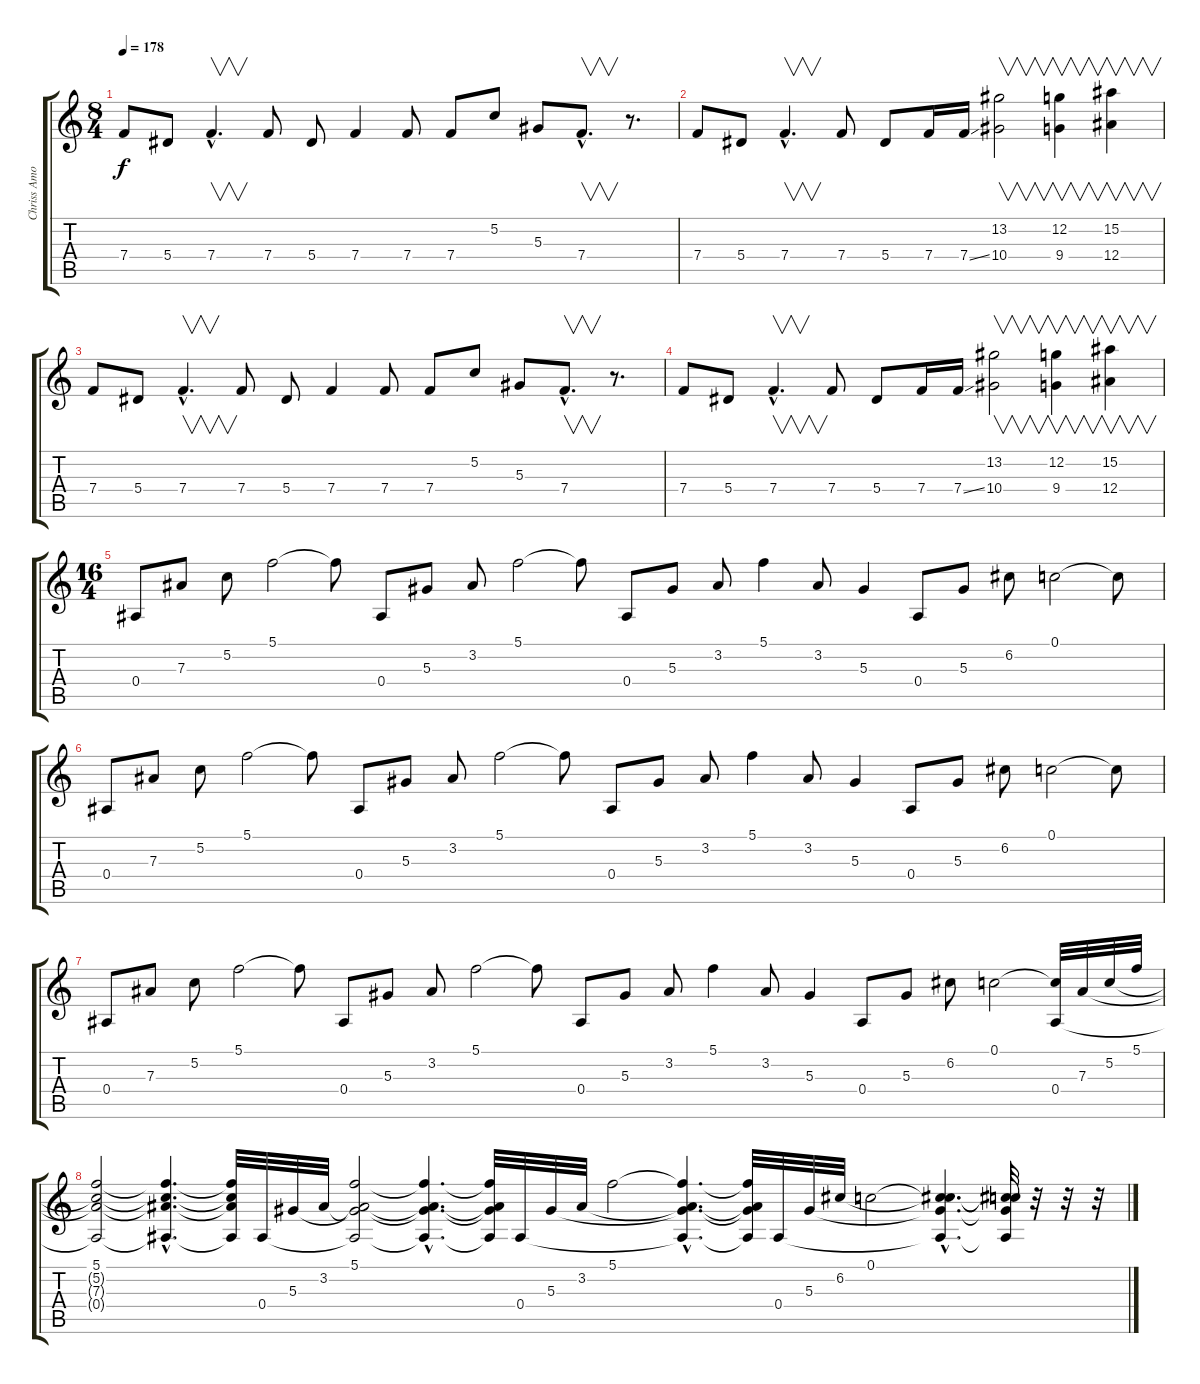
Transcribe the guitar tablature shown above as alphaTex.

\track ("Chriss Amott" "Chriss Amo") {instrument distortionguitar}
\staff {score tabs}
\tuning (C4 G3 Eb3 Bb2 F2 C2) {hide}
\ts (8 4)
\tempo 178
\clef g2
\ks c
7.4.8{dy f} 5.4.8 7.4{hac}.4{v d} 7.4.8 5.4.8 7.4.4 7.4.8 7.4.8 5.2.8 5.3.8 7.4{hac}.8{v d} r.8{d} |
7.4.8 5.4.8 7.4{hac}.4{v d} 7.4.8 5.4.8 7.4.16 7.4{ss}.16 (13.2 10.4).2{v} (12.2 9.4).4{v} (15.2 12.4).4{v} |
7.4.8 5.4.8 7.4{hac}.4{v d} 7.4.8 5.4.8 7.4.4 7.4.8 7.4.8 5.2.8 5.3.8 7.4{hac}.8{v d} r.8{d} |
7.4.8 5.4.8 7.4{hac}.4{v d} 7.4.8 5.4.8 7.4.16 7.4{ss}.16 (13.2 10.4).2{v} (12.2 9.4).4{v} (15.2 12.4).4{v} |
\ts (16 4)
0.4.8{instrument electricguitarclean} 7.3.8 5.2.8 5.1.2 5.1{t}.8 0.4.8 5.3.8 3.2.8 5.1.2 5.1{t}.8 0.4.8 5.3.8 3.2.8 5.1.4 3.2.8 5.3.4 0.4.8 5.3.8 6.2.8 0.1.2 0.1{t}.8 |
0.4.8{instrument electricguitarclean} 7.3.8 5.2.8 5.1.2 5.1{t}.8 0.4.8 5.3.8 3.2.8 5.1.2 5.1{t}.8 0.4.8 5.3.8 3.2.8 5.1.4 3.2.8 5.3.4 0.4.8 5.3.8 6.2.8 0.1.2 0.1{t}.8 |
0.4.8{instrument electricguitarclean} 7.3.8 5.2.8 5.1.2 5.1{t}.8 0.4.8 5.3.8 3.2.8 5.1.2 5.1{t}.8 0.4.8 5.3.8 3.2.8 5.1.4 3.2.8 5.3.4 0.4.8 5.3.8 6.2.8 0.1.2 (0.1{t} 0.4).32 7.3.32 5.2.32 5.1.32 |
(5.1 5.2{t} 7.3{t} 0.4{t}).2 (5.1{hac t} 5.2{hac t} 7.3{hac t} 0.4{hac t}).4{d} (5.1{t} 5.2{t} 7.3{t} 0.4{t}).32 0.4.32 5.3.32 3.2.32 (5.1 3.2{t} 5.3{t} 0.4{t}).2 (5.1{hac t} 3.2{hac t} 5.3{hac t} 0.4{hac t}).4{d} (5.1{t} 3.2{t} 5.3{t} 0.4{t}).32 0.4.32 5.3.32 3.2.32 5.1.2 (5.1{hac t} 3.2{hac t} 5.3{hac t} 0.4{hac t}).4{d} (5.1{t} 3.2{t} 5.3{t} 0.4{t}).32 0.4.32 5.3.32 6.2.32 0.1.2 (0.1{hac t} 6.2{hac t} 5.3{hac t} 0.4{hac t}).4{d} (0.1{t} 6.2{t} 5.3{t} 0.4{t}).32 r.32 r.32 r.32
